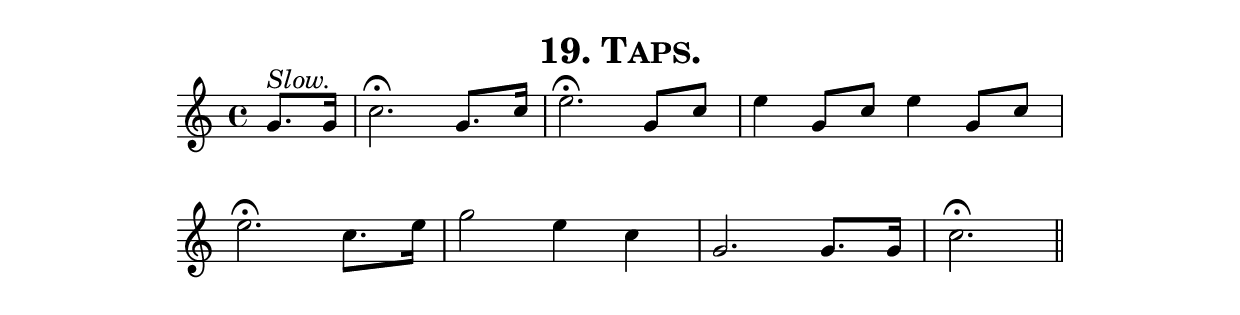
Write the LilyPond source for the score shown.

\version "2.10"
\paper{ line-width=15\cm indent=0\mm }

\header{ tagline="" title=\markup \smallCaps "19. Taps." }

tempomark = s1*0^\markup { \large { \italic Slow. } }

\score {
 \new Staff \relative c'' {
  \set Staff.midiInstrument = #"trumpet"
  \set Score.barNumberVisibility = ##f
  \clef treble
  \key c \major
  \autoBeamOff
  \time 4/4
  \partial 4
  \tempomark 

  g8.[ g16] |
  c2. \fermata g8.[ c16] |
  e2. \fermata g,8[ c] |
  e4 g,8[ c] e4 g,8[ c] | \break

  e2. \fermata c8.[ e16] |
  g2 e4 c |
  g2. g8.[ g16] |
  c2. \fermata \bar "||"

 }
 \layout { }
 \midi { \tempo 4 = 84 }
}
